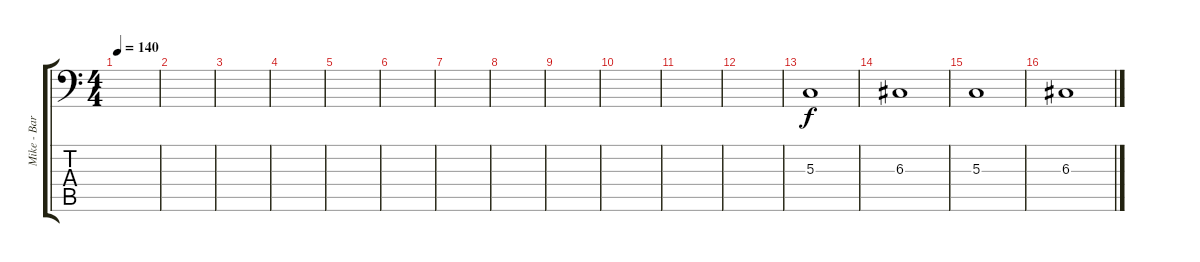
\track ("Mike - Bari" "Mike - Bar") {instrument baritonesax}
\staff {score tabs}
\tuning (E3 B2 G2 D2 A1 E1) {hide}
\ts (4 4)
\tempo 140
\clef f4
\ks c
|
|
|
|
|
|
|
|
|
|
|
|
5.3.1 |
6.3.1 |
5.3.1 |
6.3.1
